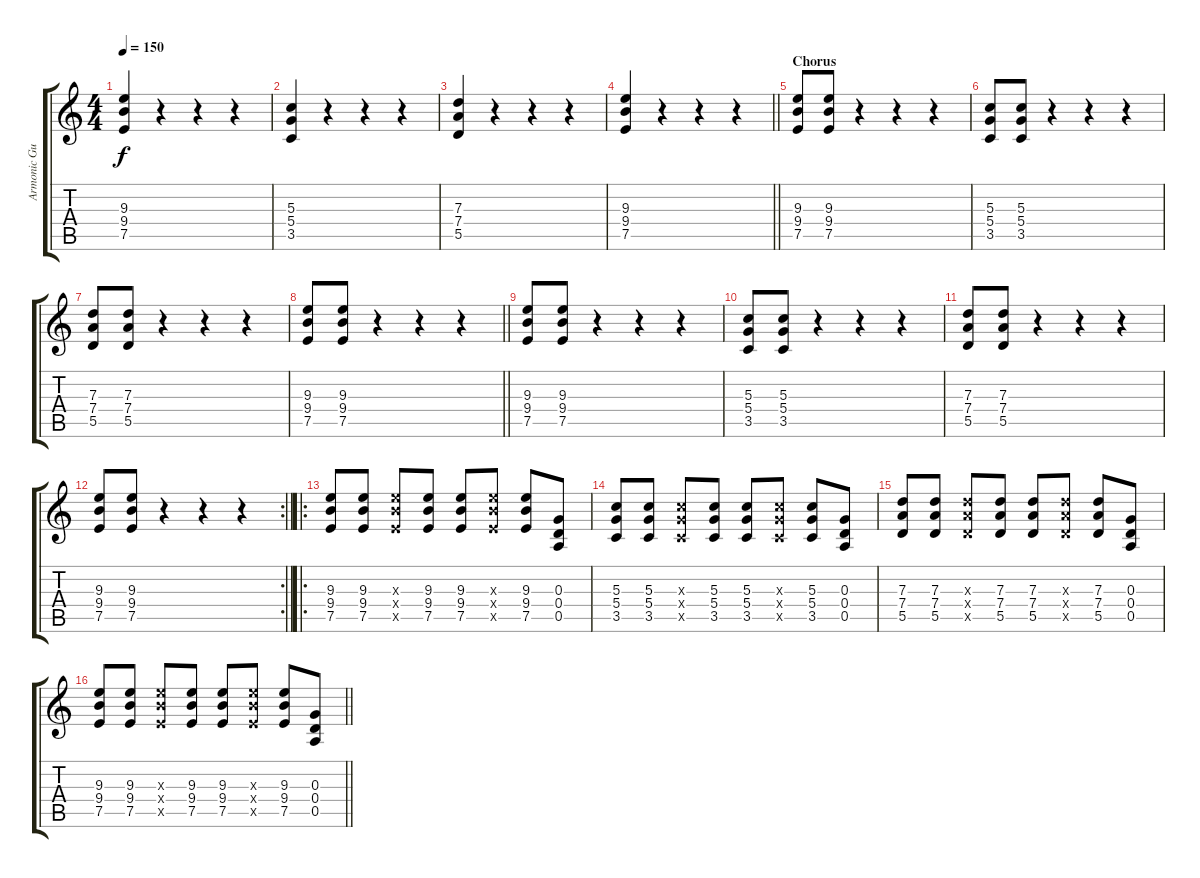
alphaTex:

\track ("Armonic Guitar" "Armonic Gu") {instrument distortionguitar}
\staff {score tabs}
\tuning (E4 B3 G3 D3 A2 E2) {hide}
\ts (4 4)
\tempo 150
\clef g2
\ks c
(9.3 9.4 7.5).4{dy f} r.4 r.4 r.4 |
(5.3 5.4 3.5).4 r.4 r.4 r.4 |
(7.3 7.4 5.5).4 r.4 r.4 r.4 |
\barLineRight lightlight
(9.3 9.4 7.5).4 r.4 r.4 r.4 |
\section ("" "Chorus")
(9.3 9.4 7.5).8 (9.3 9.4 7.5).8 r.4 r.4 r.4 |
(5.3 5.4 3.5).8 (5.3 5.4 3.5).8 r.4 r.4 r.4 |
(7.3 7.4 5.5).8 (7.3 7.4 5.5).8 r.4 r.4 r.4 |
\barLineRight lightlight
(9.3 9.4 7.5).8 (9.3 9.4 7.5).8 r.4 r.4 r.4 |
(9.3 9.4 7.5).8 (9.3 9.4 7.5).8 r.4 r.4 r.4 |
(5.3 5.4 3.5).8 (5.3 5.4 3.5).8 r.4 r.4 r.4 |
(7.3 7.4 5.5).8 (7.3 7.4 5.5).8 r.4 r.4 r.4 |
\rc 2
\barLineRight lightlight
(9.3 9.4 7.5).8 (9.3 9.4 7.5).8 r.4 r.4 r.4 |
\ro
(9.3 9.4 7.5).8 (9.3 9.4 7.5).8 (9.3{x} 9.4{x} 7.5{x}).8 (9.3 9.4 7.5).8 (9.3 9.4 7.5).8 (9.3{x} 9.4{x} 7.5{x}).8 (9.3 9.4 7.5).8 (0.3 0.4 0.5).8 |
(5.3 5.4 3.5).8 (5.3 5.4 3.5).8 (5.3{x} 5.4{x} 3.5{x}).8 (5.3 5.4 3.5).8 (5.3 5.4 3.5).8 (5.3{x} 5.4{x} 3.5{x}).8 (5.3 5.4 3.5).8 (0.3 0.4 0.5).8 |
(7.3 7.4 5.5).8 (7.3 7.4 5.5).8 (7.3{x} 7.4{x} 5.5{x}).8 (7.3 7.4 5.5).8 (7.3 7.4 5.5).8 (7.3{x} 7.4{x} 5.5{x}).8 (7.3 7.4 5.5).8 (0.3 0.4 0.5).8 |
\barLineRight lightlight
(9.3 9.4 7.5).8 (9.3 9.4 7.5).8 (9.3{x} 9.4{x} 7.5{x}).8 (9.3 9.4 7.5).8 (9.3 9.4 7.5).8 (9.3{x} 9.4{x} 7.5{x}).8 (9.3 9.4 7.5).8 (0.3 0.4 0.5).8
